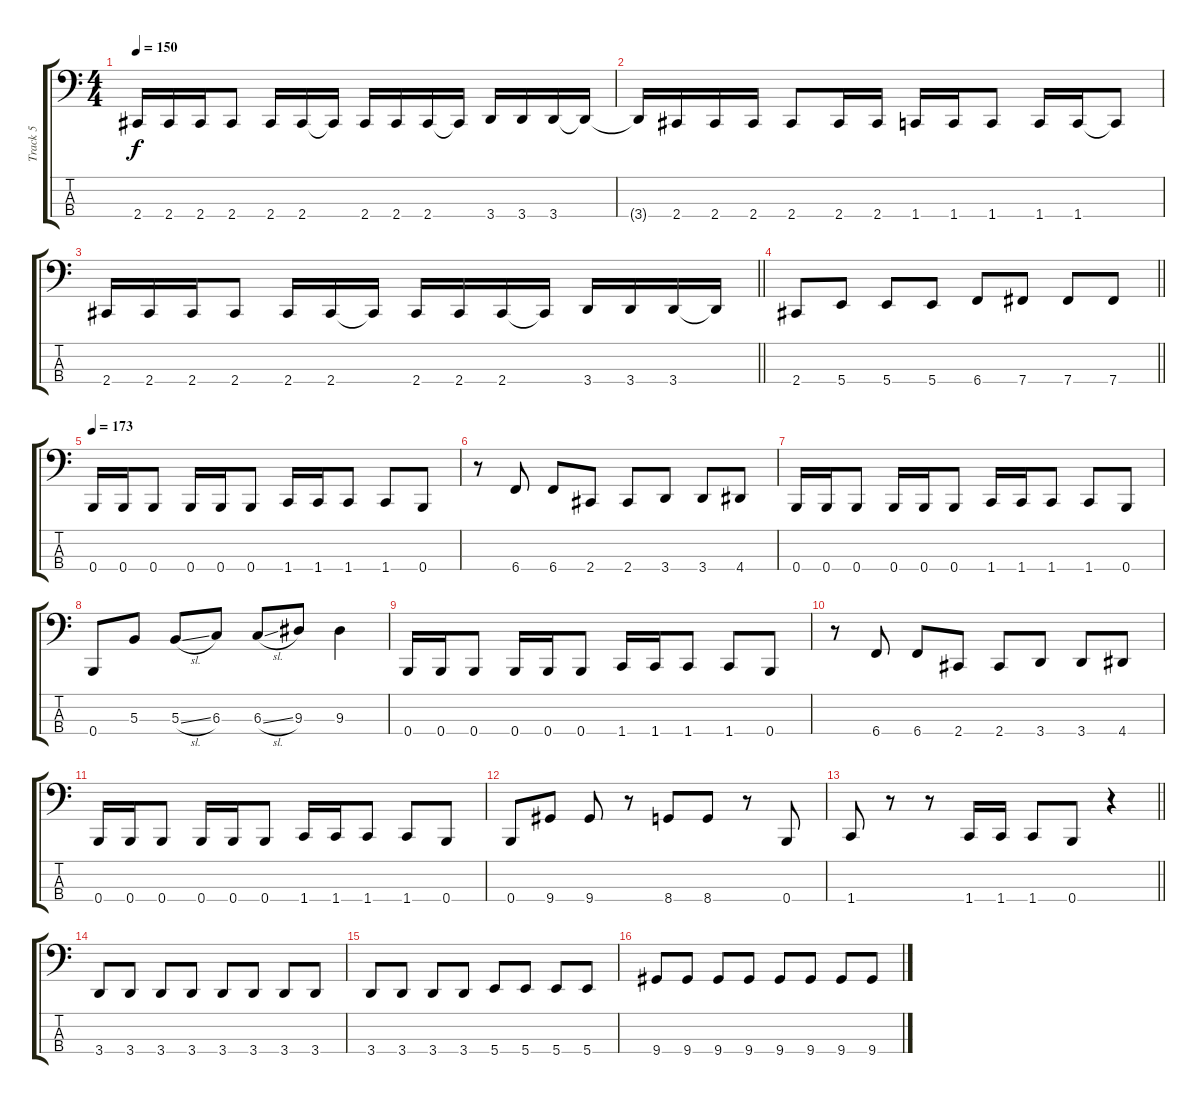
\track ("Track 5" "Track 5") {instrument electricbasspick}
\staff {score tabs}
\tuning (E2 B1 Gb1 B0) {hide}
\ts (4 4)
\tempo 150
\clef f4
\ks c
2.4.16{dy f} 2.4.16 2.4.16 2.4.8 2.4.16 2.4.16 2.4{t}.16 2.4.16 2.4.16 2.4.16 2.4{t}.16 3.4.16 3.4.16 3.4.16 3.4{t}.16 |
3.4{t}.16 2.4.16 2.4.16 2.4.16 2.4.8 2.4.16 2.4.16 1.4.16 1.4.16 1.4.8 1.4.16 1.4.16 1.4{t}.8 |
\barLineRight lightlight
2.4.16 2.4.16 2.4.16 2.4.8 2.4.16 2.4.16 2.4{t}.16 2.4.16 2.4.16 2.4.16 2.4{t}.16 3.4.16 3.4.16 3.4.16 3.4{t}.16 |
\barLineRight lightlight
2.4.8 5.4.8 5.4.8 5.4.8 6.4.8 7.4.8 7.4.8 7.4.8 |
\tempo 173
0.4.16 0.4.16 0.4.8 0.4.16 0.4.16 0.4.8 1.4.16 1.4.16 1.4.8 1.4.8 0.4.8 |
r.8 6.4.8 6.4.8 2.4.8 2.4.8 3.4.8 3.4.8 4.4.8 |
0.4.16 0.4.16 0.4.8 0.4.16 0.4.16 0.4.8 1.4.16 1.4.16 1.4.8 1.4.8 0.4.8 |
0.4.8 5.3.8 5.3{sl}.8 6.3.8 6.3{sl}.8 9.3.8 9.3.4 |
0.4.16 0.4.16 0.4.8 0.4.16 0.4.16 0.4.8 1.4.16 1.4.16 1.4.8 1.4.8 0.4.8 |
r.8 6.4.8 6.4.8 2.4.8 2.4.8 3.4.8 3.4.8 4.4.8 |
0.4.16 0.4.16 0.4.8 0.4.16 0.4.16 0.4.8 1.4.16 1.4.16 1.4.8 1.4.8 0.4.8 |
0.4.8 9.4.8 9.4.8 r.8 8.4.8 8.4.8 r.8 0.4.8 |
\barLineRight lightlight
1.4.8 r.8 r.8 1.4.16 1.4.16 1.4.8 0.4.8 r.4 |
3.4.8 3.4.8 3.4.8 3.4.8 3.4.8 3.4.8 3.4.8 3.4.8 |
3.4.8 3.4.8 3.4.8 3.4.8 5.4.8 5.4.8 5.4.8 5.4.8 |
9.4.8 9.4.8 9.4.8 9.4.8 9.4.8 9.4.8 9.4.8 9.4.8
